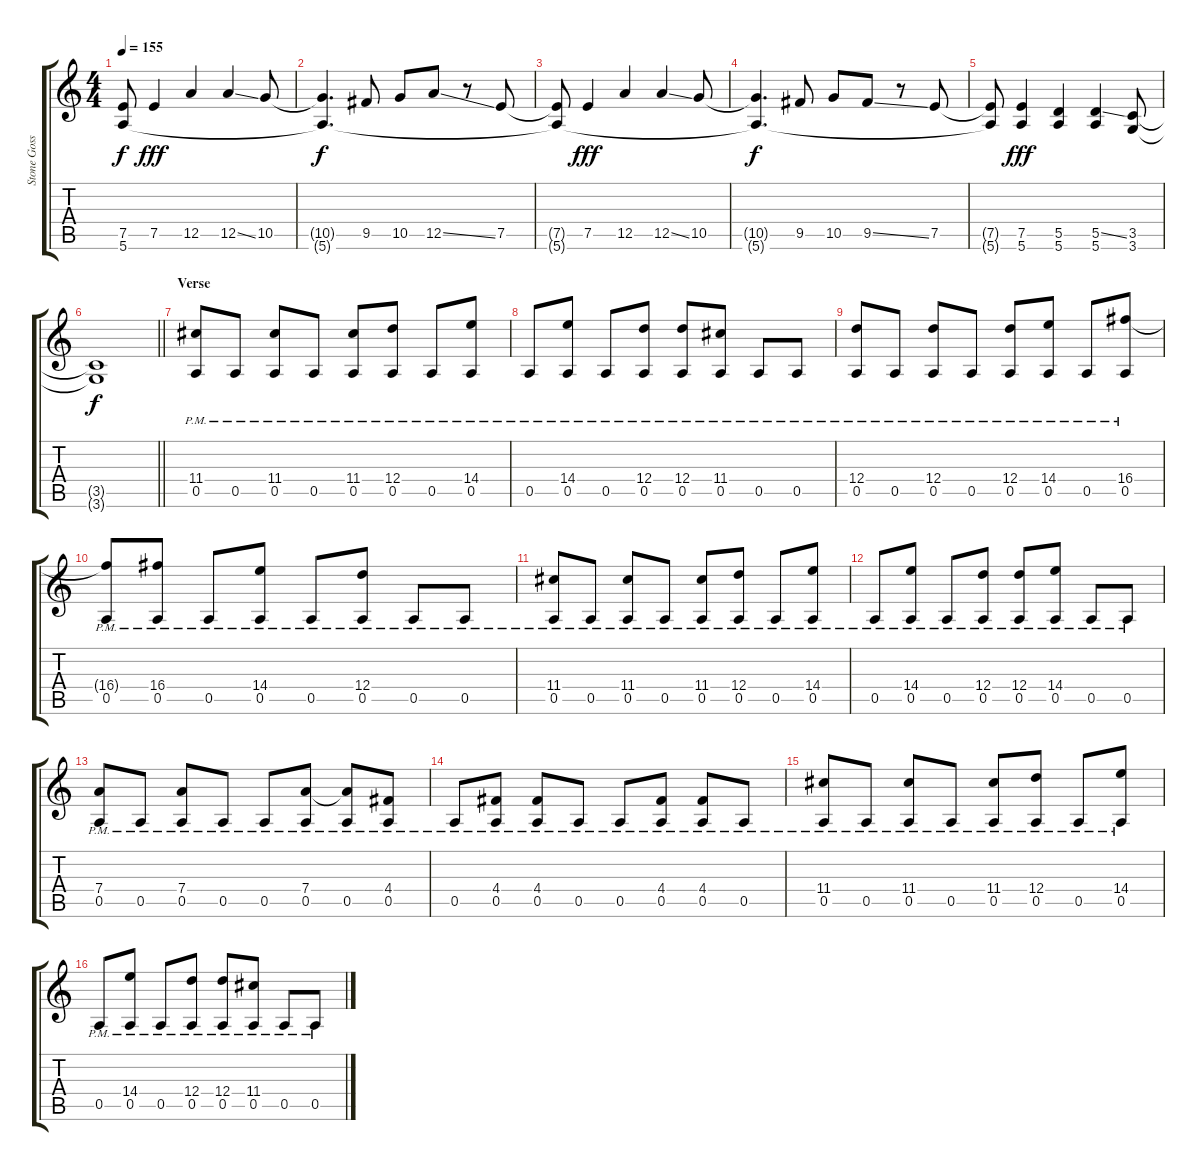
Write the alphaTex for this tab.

\track ("Stone Gossard" "Stone Goss") {instrument overdrivenguitar}
\staff {score tabs}
\tuning (E4 B3 G3 D3 A2 E2) {hide}
\ts (4 4)
\tempo 155
\clef g2
\ks c
(7.5{t} 5.6).8{dy f} 7.5.4{dy fff} 12.5.4 12.5{ss}.4 10.5.8 |
(10.5{t} 5.6{t}).4{d dy f} 9.5.8 10.5.8 12.5{ss}.8 r.8 7.5.8 |
(7.5{t} 5.6{t}).8 7.5.4{dy fff} 12.5.4 12.5{ss}.4 10.5.8 |
(10.5{t} 5.6{t}).4{d dy f} 9.5.8 10.5.8 9.5{ss}.8 r.8 7.5.8 |
(7.5{t} 5.6{t}).8 (7.5 5.6).4{dy fff} (5.5 5.6).4 (5.5{ss} 5.6).4 (3.5 3.6).8 |
\barLineRight lightlight
(3.5{t} 3.6{t}).1{dy f} |
\section ("" "Verse")
(11.4{pm} 0.5{pm}).8{volume 16 instrument overdrivenguitar} 0.5{pm}.8 (11.4{pm} 0.5{pm}).8 0.5{pm}.8 (11.4{pm} 0.5{pm}).8 (12.4{pm} 0.5{pm}).8 0.5{pm}.8 (14.4{pm} 0.5{pm}).8 |
0.5{pm}.8 (14.4{pm} 0.5{pm}).8 0.5{pm}.8 (12.4{pm} 0.5{pm}).8 (12.4{pm} 0.5{pm}).8 (11.4{pm} 0.5{pm}).8 0.5{pm}.8 0.5{pm}.8 |
(12.4{pm} 0.5{pm}).8 0.5{pm}.8 (12.4{pm} 0.5{pm}).8 0.5{pm}.8 (12.4{pm} 0.5{pm}).8 (14.4{pm} 0.5{pm}).8 0.5{pm}.8 (16.4{pm} 0.5{pm}).8 |
(16.4{t} 0.5{pm}).8 (16.4{pm} 0.5{pm}).8 0.5{pm}.8 (14.4{pm} 0.5{pm}).8 0.5{pm}.8 (12.4{pm} 0.5{pm}).8 0.5{pm}.8 0.5{pm}.8 |
(11.4{pm} 0.5{pm}).8 0.5{pm}.8 (11.4{pm} 0.5{pm}).8 0.5{pm}.8 (11.4{pm} 0.5{pm}).8 (12.4{pm} 0.5{pm}).8 0.5{pm}.8 (14.4{pm} 0.5{pm}).8 |
0.5{pm}.8 (14.4{pm} 0.5{pm}).8 0.5{pm}.8 (12.4{pm} 0.5{pm}).8 (12.4{pm} 0.5{pm}).8 (14.4 0.5{pm}).8 0.5{pm}.8 0.5{pm}.8 |
(7.4{pm} 0.5{pm}).8 0.5{pm}.8 (7.4{pm} 0.5{pm}).8 0.5{pm}.8 0.5{pm}.8 (7.4 0.5{pm}).8 (7.4{t} 0.5{pm}).8 (4.4{pm} 0.5{pm}).8 |
0.5{pm}.8 (4.4 0.5{pm}).8 (4.4 0.5{pm}).8 0.5{pm}.8 0.5{pm}.8 (4.4 0.5{pm}).8 (4.4 0.5{pm}).8 0.5{pm}.8 |
(11.4{pm} 0.5{pm}).8 0.5{pm}.8 (11.4{pm} 0.5{pm}).8 0.5{pm}.8 (11.4{pm} 0.5{pm}).8 (12.4{pm} 0.5{pm}).8 0.5{pm}.8 (14.4{pm} 0.5{pm}).8 |
0.5{pm}.8 (14.4{pm} 0.5{pm}).8 0.5{pm}.8 (12.4{pm} 0.5{pm}).8 (12.4{pm} 0.5{pm}).8 (11.4{pm} 0.5{pm}).8 0.5{pm}.8 0.5{pm}.8
